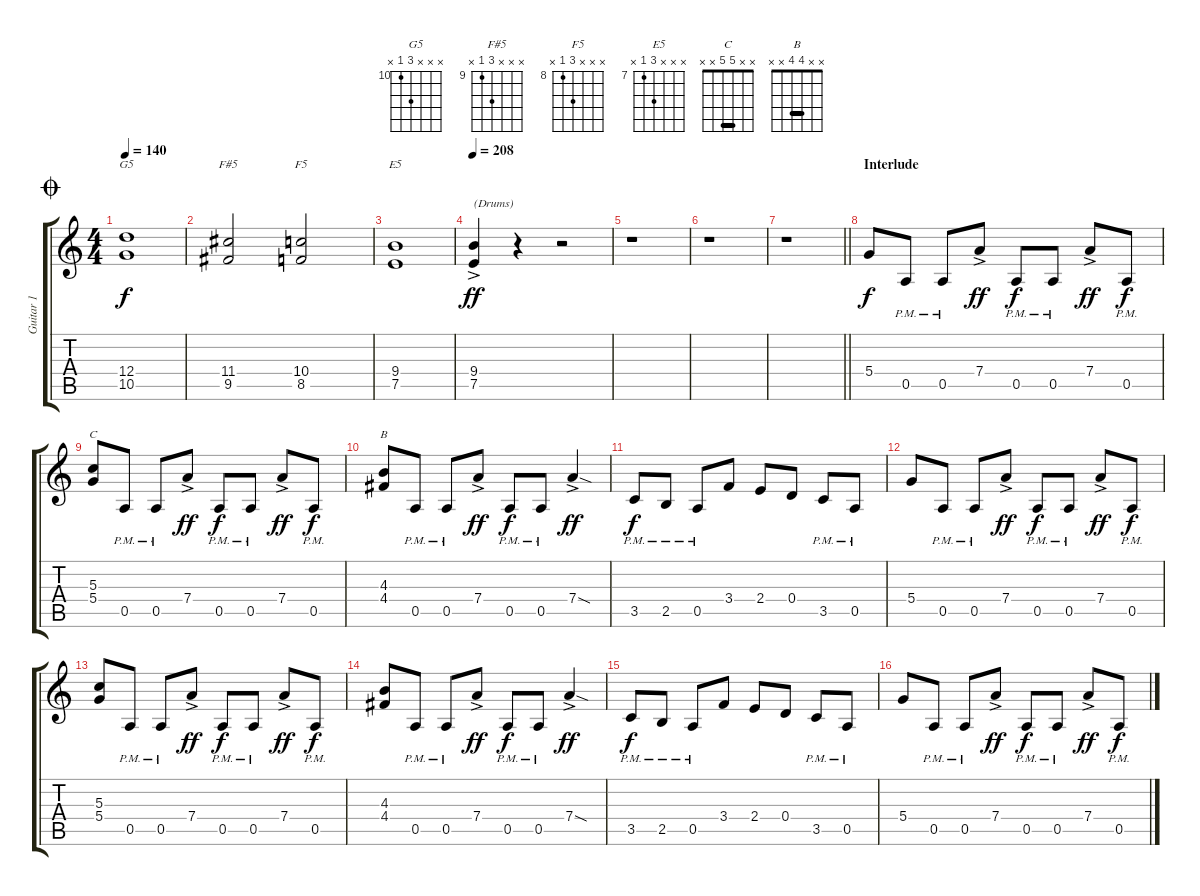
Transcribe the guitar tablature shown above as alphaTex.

\track ("Guitar 1" "Guitar 1") {instrument distortionguitar}
\staff {score tabs}
\tuning (E4 B3 G3 D3 A2 E2) {hide}
\chord ("G5" x x x 12 10 x) {firstfret 10}
\chord ("F#5" x x x 11 9 x) {firstfret 9}
\chord ("F5" x x x 10 8 x) {firstfret 8}
\chord ("E5" x x x 9 7 x) {firstfret 7}
\chord ("C" x x 5 5 x x) {barre 5}
\chord ("B" x x 4 4 x x) {barre 4}
\ts (4 4)
\jump coda
\tempo 140
\clef g2
\ks c
(12.4 10.5).1{ch "G5" dy f} |
(11.4 9.5).2{ch "F#5"} (10.4 8.5).2{ch "F5"} |
(9.4 7.5).1{ch "E5"} |
\tempo 208
(9.4{ac} 7.5{ac}).4{txt "(Drums)" dy ff} r.4 r.2 |
r.1 |
r.1 |
\barLineRight lightlight
r.1 |
\section ("" "Interlude")
5.4.8{dy f} 0.5{pm}.8 0.5{pm}.8 7.4{ac}.8{dy ff} 0.5{pm}.8{dy f} 0.5{pm}.8 7.4{ac}.8{dy ff} 0.5{pm}.8{dy f} |
(5.3 5.4).8{ch "C"} 0.5{pm}.8 0.5{pm}.8 7.4{ac}.8{dy ff} 0.5{pm}.8{dy f} 0.5{pm}.8 7.4{ac}.8{dy ff} 0.5{pm}.8{dy f} |
(4.3 4.4).8{ch "B"} 0.5{pm}.8 0.5{pm}.8 7.4{ac}.8{dy ff} 0.5{pm}.8{dy f} 0.5{pm}.8 7.4{sod ac}.4{dy ff} |
3.5{pm}.8{dy f} 2.5{pm}.8 0.5{pm}.8 3.4.8 2.4.8 0.4.8 3.5{pm}.8 0.5{pm}.8 |
5.4.8 0.5{pm}.8 0.5{pm}.8 7.4{ac}.8{dy ff} 0.5{pm}.8{dy f} 0.5{pm}.8 7.4{ac}.8{dy ff} 0.5{pm}.8{dy f} |
(5.3 5.4).8 0.5{pm}.8 0.5{pm}.8 7.4{ac}.8{dy ff} 0.5{pm}.8{dy f} 0.5{pm}.8 7.4{ac}.8{dy ff} 0.5{pm}.8{dy f} |
(4.3 4.4).8 0.5{pm}.8 0.5{pm}.8 7.4{ac}.8{dy ff} 0.5{pm}.8{dy f} 0.5{pm}.8 7.4{sod ac}.4{dy ff} |
3.5{pm}.8{dy f} 2.5{pm}.8 0.5{pm}.8 3.4.8 2.4.8 0.4.8 3.5{pm}.8 0.5{pm}.8 |
5.4.8 0.5{pm}.8 0.5{pm}.8 7.4{ac}.8{dy ff} 0.5{pm}.8{dy f} 0.5{pm}.8 7.4{ac}.8{dy ff} 0.5{pm}.8{dy f}
